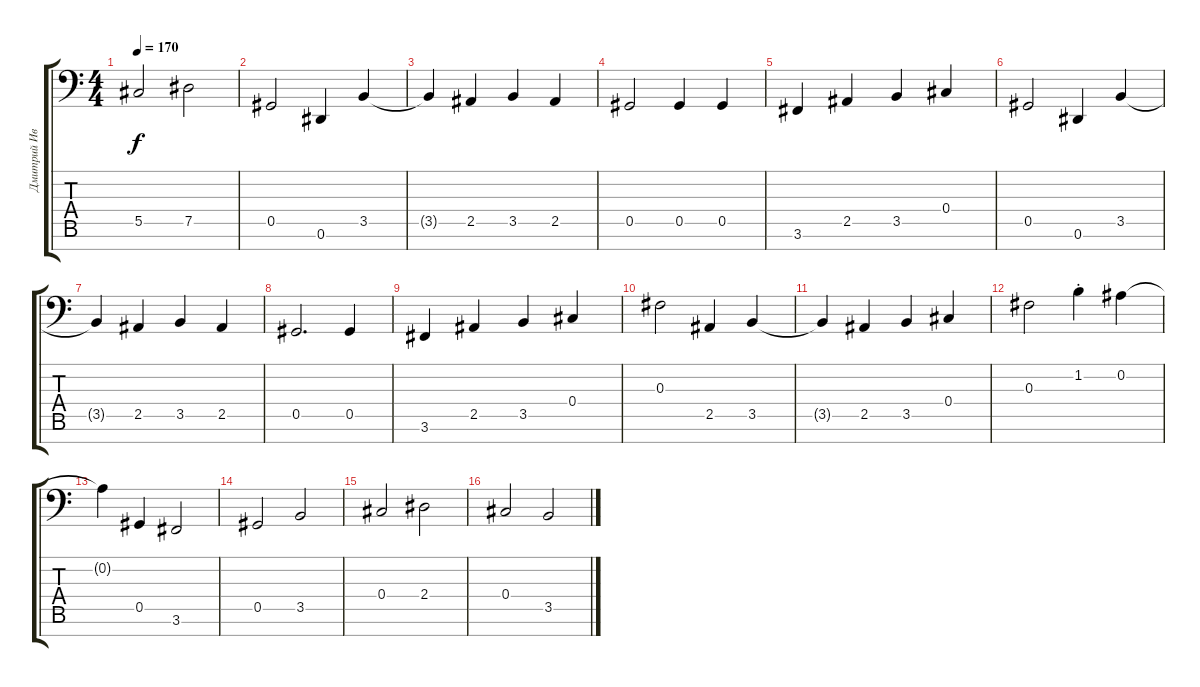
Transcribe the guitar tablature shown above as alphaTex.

\track ("Дмитрий Иванов" "Дмитрий Ив") {instrument oboe}
\staff {score tabs}
\tuning (Eb4 Bb3 Gb3 Db3 Ab2 Eb2 Bb1) {hide}
\ts (4 4)
\tempo 170
\clef f4
\ks c
5.5.2{dy f} 7.5.2 |
0.5.2 0.6.4 3.5.4 |
3.5{t}.4 2.5.4 3.5.4 2.5.4 |
0.5.2 0.5.4 0.5.4 |
3.6.4 2.5.4 3.5.4 0.4.4 |
0.5.2 0.6.4 3.5.4 |
3.5{t}.4 2.5.4 3.5.4 2.5.4 |
0.5.2{d} 0.5.4 |
3.6.4 2.5.4 3.5.4 0.4.4 |
0.3.2 2.5.4 3.5.4 |
3.5{t}.4 2.5.4 3.5.4 0.4.4 |
0.3.2 1.2{st}.4 0.2.4 |
0.2{t}.4 0.5.4 3.6.2 |
0.5.2 3.5.2 |
0.4.2 2.4.2 |
0.4.2 3.5.2
